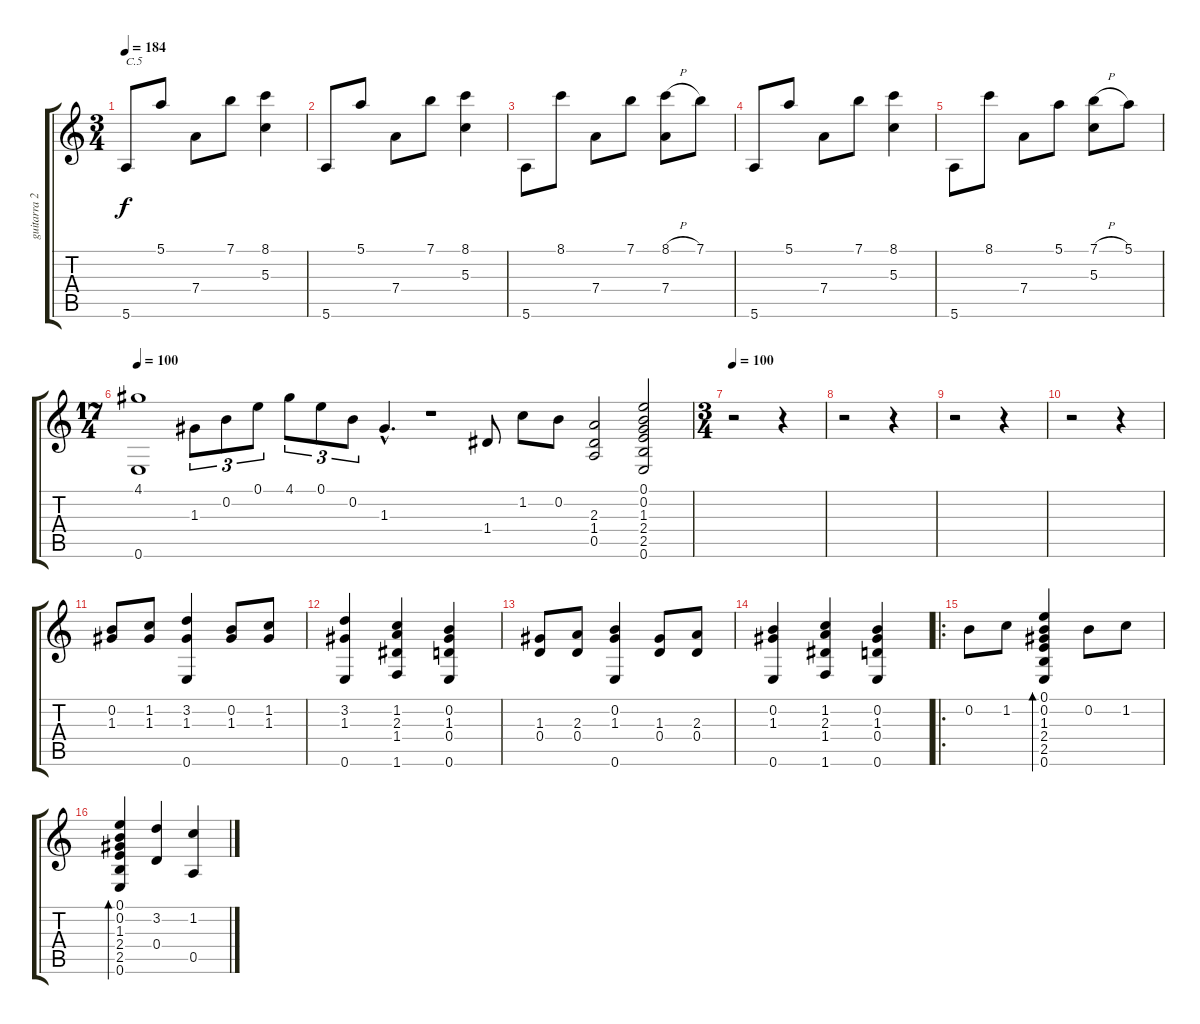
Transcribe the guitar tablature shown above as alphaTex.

\track ("guitarra 2" "guitarra 2") {instrument acousticguitarnylon}
\staff {score tabs}
\tuning (E4 B3 G3 D3 A2 E2) {hide}
\ts (3 4)
\tempo 184
\clef g2
\ks c
5.6.8{txt "C.5" dy f} 5.1.8 7.4.8 7.1.8 (8.1 5.3).4 |
5.6.8 5.1.8 7.4.8 7.1.8 (8.1 5.3).4 |
5.6.8 8.1.8 7.4.8 7.1.8 (8.1{h} 7.4).8 7.1.8 |
5.6.8 5.1.8 7.4.8 7.1.8 (8.1 5.3).4 |
5.6.8 8.1.8 7.4.8 5.1.8 (7.1{h} 5.3).8 5.1.8 |
\ts (17 4)
\tempo 100
(4.1 0.6).1 1.3.8{tu (3 2)} 0.2.8{tu (3 2)} 0.1.8{tu (3 2)} 4.1.8{tu (3 2)} 0.1.8{tu (3 2)} 0.2.8{tu (3 2)} 1.3{hac}.4{d} r.1 1.4.8 1.2.8 0.2.8 (2.3 1.4 0.5).2 (0.1 0.2 1.3 2.4 2.5 0.6).2 |
\ts (3 4)
\tempo 100
r.2 r.4 |
r.2 r.4 |
r.2 r.4 |
r.2 r.4 |
(0.2 1.3).8 (1.2 1.3).8 (3.2 1.3 0.6).4 (0.2 1.3).8 (1.2 1.3).8 |
(3.2 1.3 0.6).4 (1.2 2.3 1.4 1.6).4 (0.2 1.3 0.4 0.6).4 |
(1.3 0.4).8 (2.3 0.4).8 (0.2 1.3 0.6).4 (1.3 0.4).8 (2.3 0.4).8 |
(0.2 1.3 0.6).4 (1.2 2.3 1.4 1.6).4 (0.2 1.3 0.4 0.6).4 |
\ro
0.2.8 1.2.8 (0.1 0.2 1.3 2.4 2.5 0.6).4{bd 60} 0.2.8 1.2.8 |
(0.1 0.2 1.3 2.4 2.5 0.6).4{bd 60} (3.2 0.4).4 (1.2 0.5).4
